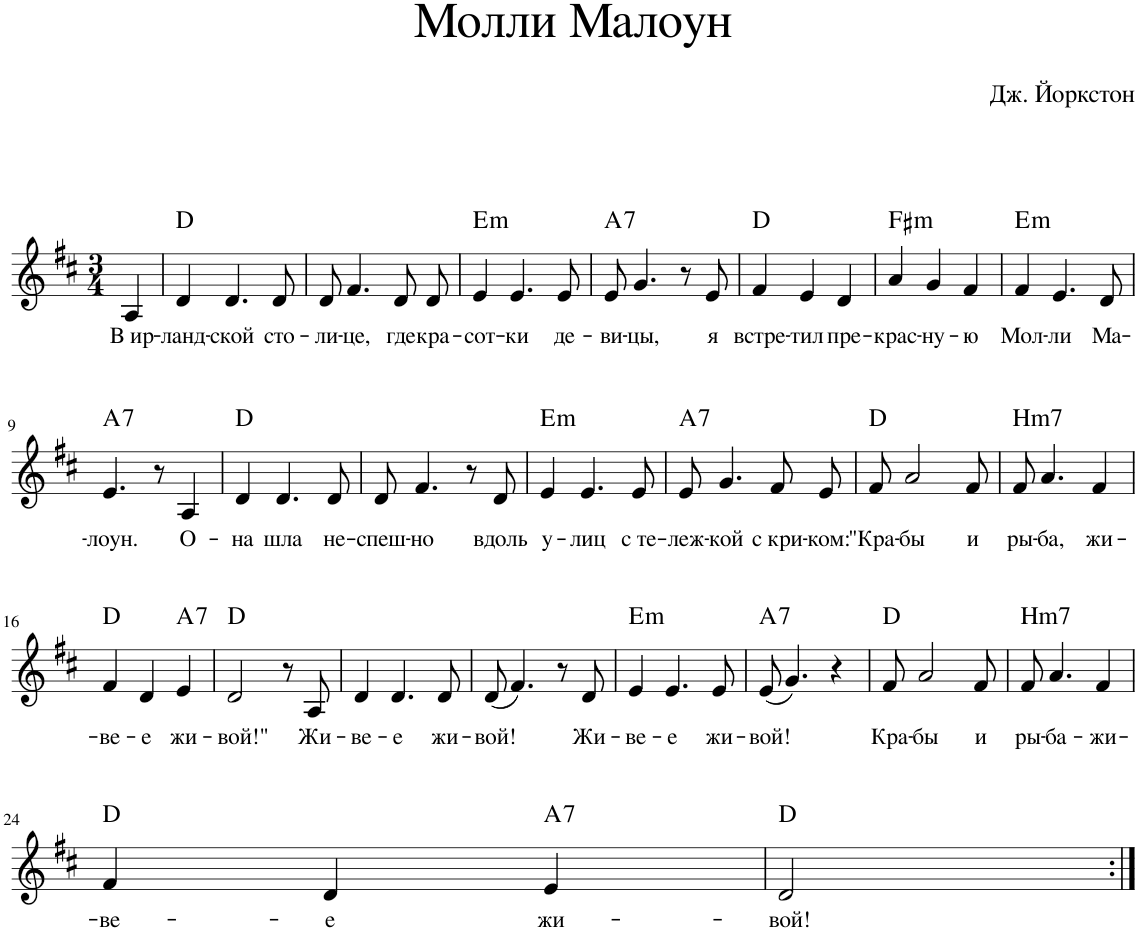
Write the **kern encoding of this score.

**kern	**text	**harte
*part1	*part1	*part1
*staff1	*staff1	*
*I"Piano	*	*
*I'Pno.	*	*
*clefG2	*	*
*k[f#c#]	*	*
*M3/4	*	*
=1	=1	=1
!	!LO:LY:b	!
4A/	В ир-	.
=2	=2	=2
!	!LO:LY:b	!
4d/	-ланд-	D:maj
!	!LO:LY:b	!
4.d/	-ской	.
!	!LO:LY:b	!
8d/	сто-	.
=3	=3	=3
!	!LO:LY:b	!
8d/	-ли-	.
!	!LO:LY:b	!
4.f#/	-це,	.
!	!LO:LY:b	!
8d/L	где	.
!	!LO:LY:b	!
8d/J	кра-	.
=4	=4	=4
!	!LO:LY:b	!LO:H:kt=m
4e/	-сот-	E:min
!	!LO:LY:b	!
4.e/	-ки	.
!	!LO:LY:b	!
8e/	де-	.
=5	=5	=5
!	!LO:LY:b	!LO:H:kt=7
8e/	-ви-	A:7
!	!LO:LY:b	!
4.g/	-цы,	.
8r	.	.
!	!LO:LY:b	!
8e/	я	.
=6	=6	=6
!	!LO:LY:b	!
4f#/	встре-	D:maj
!	!LO:LY:b	!
4e/	-тил	.
!	!LO:LY:b	!
4d/	пре-	.
=7	=7	=7
!	!LO:LY:b	!LO:H:kt=m
4a/	-крас-	F#:min
!	!LO:LY:b	!
4g/	-ну-	.
!	!LO:LY:b	!
4f#/	-ю	.
=8	=8	=8
!	!LO:LY:b	!LO:H:kt=m
4f#/	Мол-	E:min
!	!LO:LY:b	!
4.e/	-ли	.
!	!LO:LY:b	!
8d/	Ма-	.
!!LO:LB:g=z
=9	=9	=9
!	!LO:LY:b	!LO:H:kt=7
4.e/	-лоун.	A:7
8r	.	.
!	!LO:LY:b	!
4A/	О-	.
=10	=10	=10
!	!LO:LY:b	!
4d/	-на	D:maj
!	!LO:LY:b	!
4.d/	шла	.
!	!LO:LY:b	!
8d/	не-	.
=11	=11	=11
!	!LO:LY:b	!
8d/	-спеш-	.
!	!LO:LY:b	!
4.f#/	-но	.
8r	.	.
!	!LO:LY:b	!
8d/	вдоль	.
=12	=12	=12
!	!LO:LY:b	!LO:H:kt=m
4e/	у-	E:min
!	!LO:LY:b	!
4.e/	-лиц	.
!	!LO:LY:b	!
8e/	с те-	.
=13	=13	=13
!	!LO:LY:b	!LO:H:kt=7
8e/	-леж-	A:7
!	!LO:LY:b	!
4.g/	-кой	.
!	!LO:LY:b	!
8f#/L	с кри-	.
!	!LO:LY:b	!
8e/J	-ком:	.
=14	=14	=14
!	!LO:LY:b	!
8f#/	"Кра-	D:maj
!	!LO:LY:b	!
2a/	-бы	.
!	!LO:LY:b	!
8f#/	и	.
=15	=15	=15
!	!LO:LY:b	!LO:H:kt=Hm7
8f#/	ры-	N
!	!LO:LY:b	!
4.a/	-ба,	.
!	!LO:LY:b	!
4f#/	жи-	.
!!LO:LB:g=z
=16	=16	=16
!	!LO:LY:b	!
4f#/	-ве-	D:maj
!	!LO:LY:b	!
4d/	-е	.
!	!LO:LY:b	!LO:H:kt=7
4e/	жи-	A:7
=17	=17	=17
!	!LO:LY:b	!
2d/	-вой!"	D:maj
8r	.	.
!	!LO:LY:b	!
8A/	Жи-	.
=18	=18	=18
!	!LO:LY:b	!
4d/	-ве-	.
!	!LO:LY:b	!
4.d/	-е	.
!	!LO:LY:b	!
8d/	жи-	.
=19	=19	=19
!	!LO:LY:b	!
(8d/	-вой!	.
4.f#/)	.	.
8r	.	.
!	!LO:LY:b	!
8d/	Жи-	.
=20	=20	=20
!	!LO:LY:b	!LO:H:kt=m
4e/	-ве-	E:min
!	!LO:LY:b	!
4.e/	-е	.
!	!LO:LY:b	!
8e/	жи-	.
=21	=21	=21
!	!LO:LY:b	!LO:H:kt=7
(8e/	-вой!	A:7
4.g/)	.	.
4r	.	.
=22	=22	=22
!	!LO:LY:b	!
8f#/	Кра-	D:maj
!	!LO:LY:b	!
2a/	-бы	.
!	!LO:LY:b	!
8f#/	и	.
=23	=23	=23
!	!LO:LY:b	!LO:H:kt=Hm7
8f#/	ры-	N
!	!LO:LY:b	!
4.a/	-ба-	.
!	!LO:LY:b	!
4f#/	-жи-	.
!!LO:LB:g=z
=24	=24	=24
!	!LO:LY:b	!
4f#/	-ве-	D:maj
!	!LO:LY:b	!
4d/	-е	.
!	!LO:LY:b	!LO:H:kt=7
4e/	жи-	A:7
=25	=25	=25
!	!LO:LY:b	!
2d/	-вой!	D:maj
=:|!	=:|!	=:|!
*-	*-	*-
